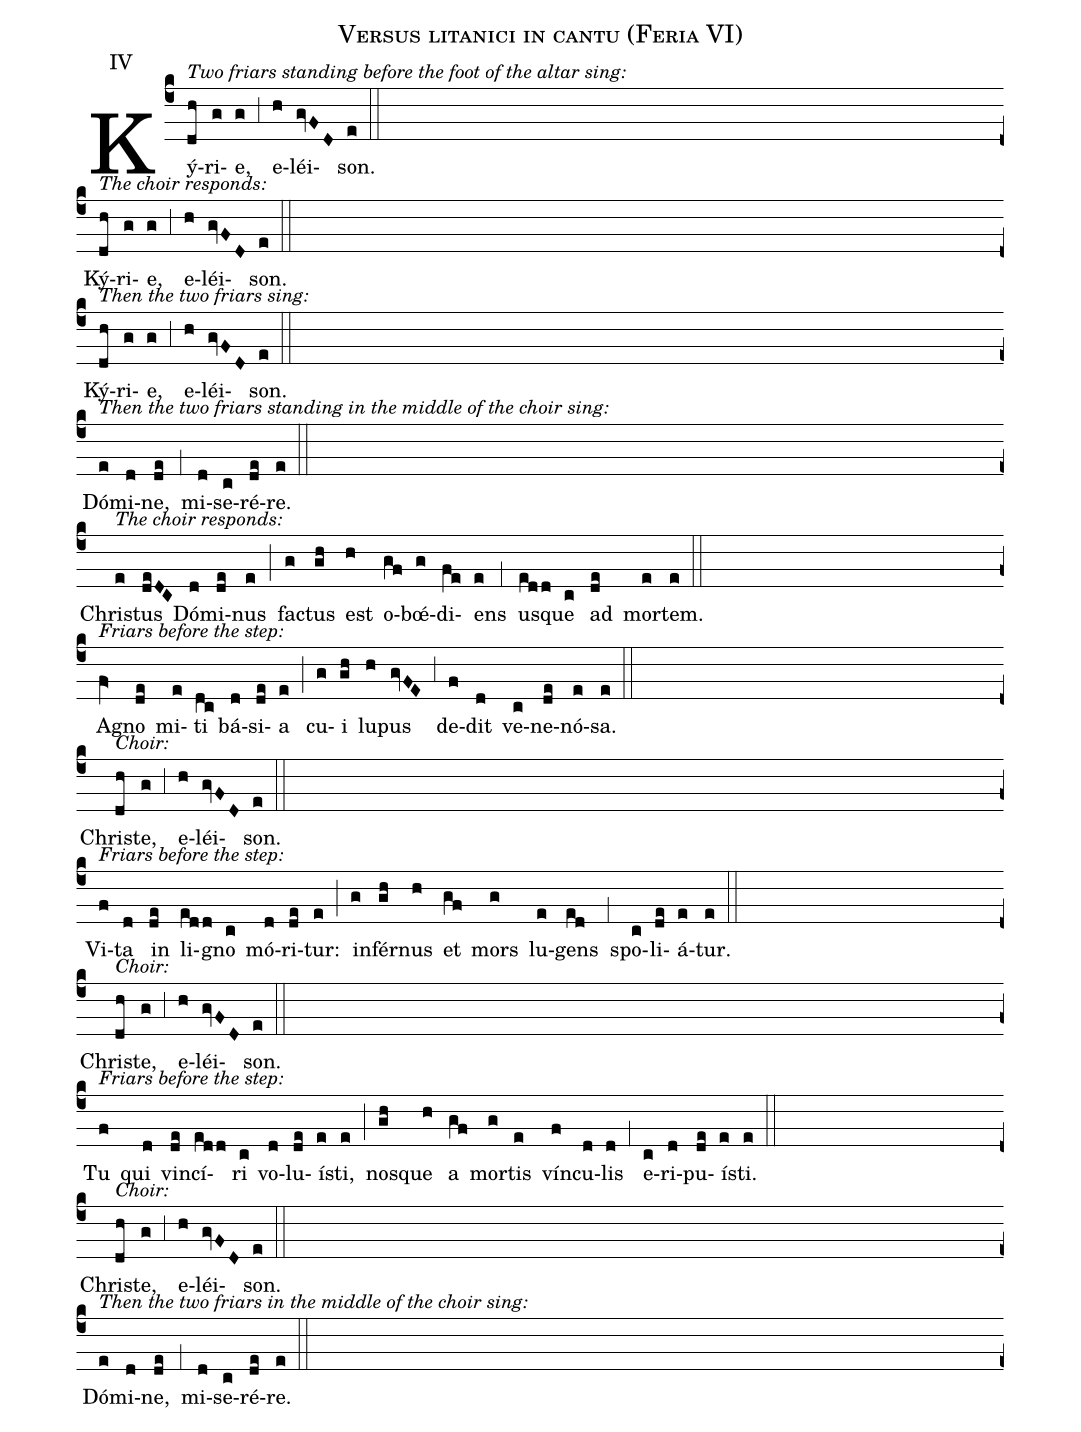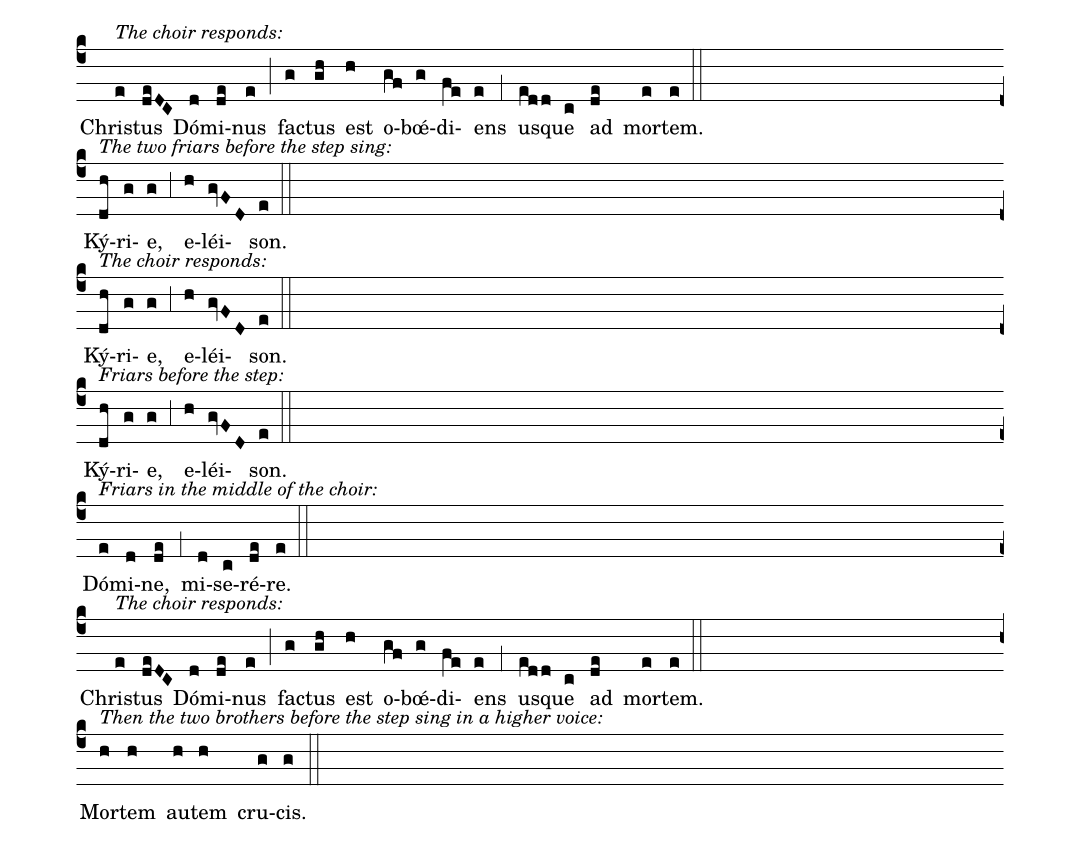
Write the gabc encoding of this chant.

name:Versus litanici in cantu (Feria VI);
office-part:Varia;
mode:4;
annotation:IV;
%%
(c4)Ký<alt>Two friars standing before the foot of the altar sing:</alt>(dh)ri(g)e,(g) (;3) e(h)l{é}i(gvFD)son.(e) (::) (Z)




Ký<alt>The choir responds:</alt>(dh)ri(g)e,(g) (;3) e(h)l{é}i(gvFD)son.(e) (::) (Z)



Ký<alt>Then the two friars sing:</alt>(dh)ri(g)e,(g) (;3) e(h)l{é}i(gvFD)son.(e) (::) (Z)



Dó<alt>Then the two friars standing in the middle of the choir sing:</alt>(e)mi(d)ne,(de) (;1) mi(d)se(c)ré(de)re.(e) (::) (Z)



Chri<alt>The choir responds:</alt>(e)stus(deDC) Dó(d)mi(de)nus(e) (;) fa(g)ctus(gh) est(h) o(gf)b{<v>{\'\oe}</v>}(g)di(fe)ens(e) (,1) us(edd)que(c) ad(de) mor(e)tem.(e) (::) (Z)



A<alt>Friars before the step:</alt>(fV>)gno(de) mi(e)ti(dc) bá(d)si(de)a(e) (;) cu(g)i(gh) lu(h)pus(gvFE) (;3) de(f)dit(d) ve(c)ne(de)nó(e)sa.(e) (::) (Z)



Chri<alt>Choir:</alt>(dh)ste,(g) (;3) e(h)l{é}i(gvFD)son.(e) (::) (Z)



Vi<alt>Friars before the step:</alt>(f)ta(d) in(de) li(edd)gno(c) mó(d)ri(de)tur:(e) (;) in(g)fér(gh)nus(h) et(gf) mors(g) lu(e)gens(ed) (,1) spo(c)li(de)á(e)tur.(e) (::) (Z)



Chri<alt>Choir:</alt>(dh)ste,(g) (;3) e(h)l{é}i(gvFD)son.(e) (::) (Z)



Tu<alt>Friars before the step:</alt>(f) qui(d) vin(de)cí(edd)ri(c) vo(d)lu(de)í(e)sti,(e) (;) nos(gh)que(h) a(gf) mor(g)tis(e) vín(f)cu(d)lis(d) (,1) e(c)ri(d)pu(de)í(e)sti.(e) (::) (Z)



Chri<alt>Choir:</alt>(dh)ste,(g) (;3) e(h)l{é}i(gvFD)son.(e) (::) (Z)




Dó<alt>Then the two friars in the middle of the choir sing:</alt>(e)mi(d)ne,(de) (;1) mi(d)se(c)ré(de)re.(e) (::) (Z)



Chri<alt>The choir responds:</alt>(e)stus(deDC) Dó(d)mi(de)nus(e) (;) fa(g)ctus(gh) est(h) o(gf)b{<v>{\'\oe}</v>}(g)di(fe)ens(e) (,1) us(edd)que(c) ad(de) mor(e)tem.(e) (::) (Z)







Ký<alt>The two friars before the step sing:</alt>(dh)ri(g)e,(g) (;3) e(h)l{é}i(gvFD)son.(e) (::) (Z)



Ký<alt>The choir responds:</alt>(dh)ri(g)e,(g) (;3) e(h)l{é}i(gvFD)son.(e) (::) (Z)



Ký<alt>Friars before the step:</alt>(dh)ri(g)e,(g) (;3) e(h)l{é}i(gvFD)son.(e) (::) (Z)



Dó<alt>Friars in the middle of the choir:</alt>(e)mi(d)ne,(de) (;1) mi(d)se(c)ré(de)re.(e) (::) (Z)



Chri<alt>The choir responds:</alt>(e)stus(deDC) Dó(d)mi(de)nus(e) (;) fa(g)ctus(gh) est(h) o(gf)b{<v>{\'\oe}</v>}(g)di(fe)ens(e) (,1) us(edd)que(c) ad(de) mor(e)tem.(e) (::) (Z)



Mor<alt>Then the two brothers before the step sing in a higher voice:</alt>(h)tem(h) au(h)tem(h) cru(g)cis.(g) (::)
